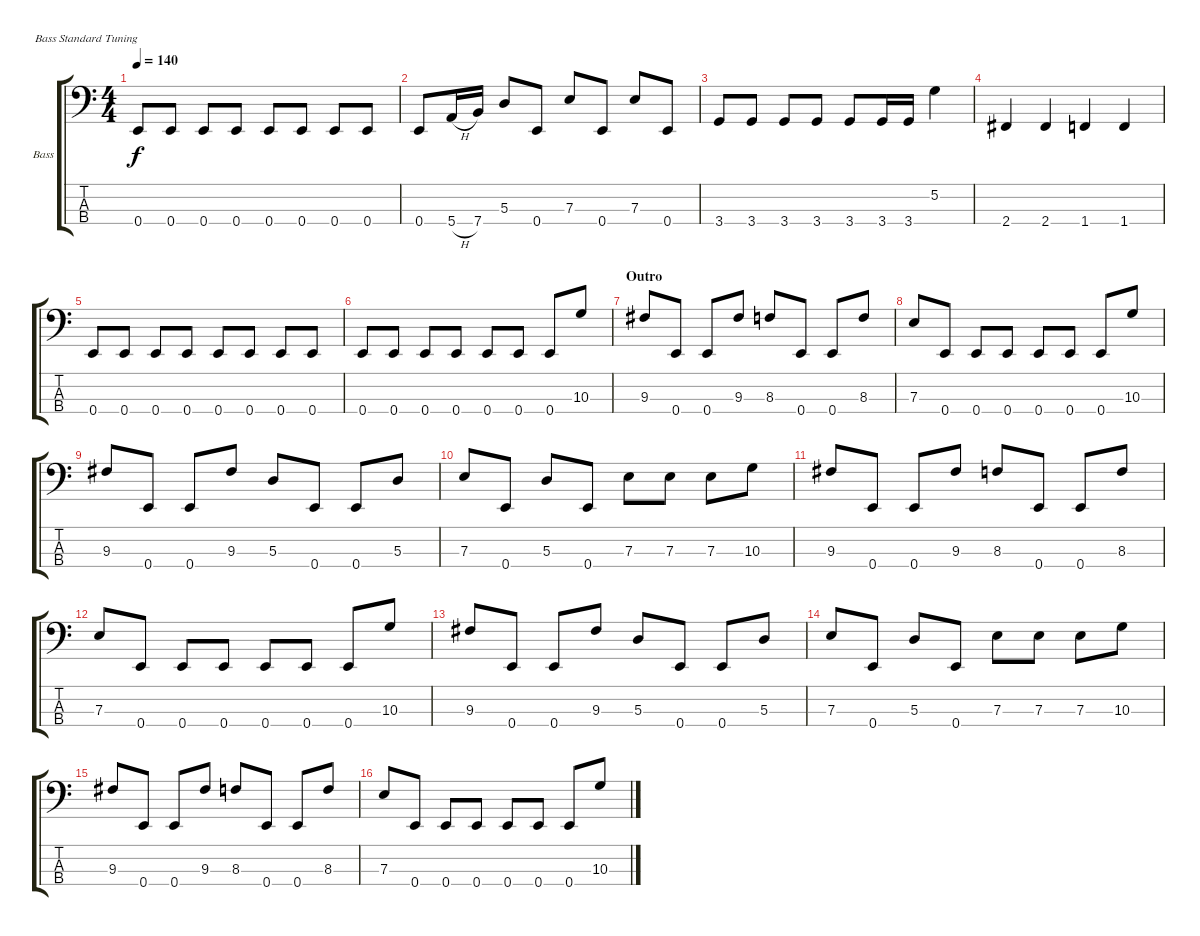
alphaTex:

\defaultSystemsLayout 4
\bracketExtendMode groupsimilarinstruments
\firstSystemTrackNameOrientation horizontal
\otherSystemsTrackNameOrientation horizontal
\track ("Bass" "Bass") {instrument electricbasspick}
\staff {score tabs}
\tuning (G2 D2 A1 E1)
\ts (4 4)
\tempo 140
\clef f4
\ks c
0.4.8{dy f} 0.4.8 0.4.8 0.4.8 0.4.8 0.4.8 0.4.8 0.4.8 |
0.4.8 5.4{h}.16 7.4.16 5.3.8 0.4.8 7.3.8 0.4.8 7.3.8 0.4.8 |
3.4.8 3.4.8 3.4.8 3.4.8 3.4.8 3.4.16 3.4.16 5.2.4 |
2.4.4 2.4.4 1.4.4 1.4.4 |
0.4.8 0.4.8 0.4.8 0.4.8 0.4.8 0.4.8 0.4.8 0.4.8 |
0.4.8 0.4.8 0.4.8 0.4.8 0.4.8 0.4.8 0.4.8 10.3.8 |
\section ("" "Outro")
9.3.8 0.4.8 0.4.8 9.3.8 8.3.8 0.4.8 0.4.8 8.3.8 |
\scale
0.333333 7.3.8 0.4.8 0.4.8 0.4.8 0.4.8 0.4.8 0.4.8 10.3.8 |
\scale
0.333333 9.3.8 0.4.8 0.4.8 9.3.8 5.3.8 0.4.8 0.4.8 5.3.8 |
\scale
0.333333 7.3.8 0.4.8 5.3.8 0.4.8 7.3.8 7.3.8 7.3.8 10.3.8 |
\scale
0.333333 9.3.8 0.4.8 0.4.8 9.3.8 8.3.8 0.4.8 0.4.8 8.3.8 |
\scale
0.333333 7.3.8 0.4.8 0.4.8 0.4.8 0.4.8 0.4.8 0.4.8 10.3.8 |
\scale
0.333333 9.3.8 0.4.8 0.4.8 9.3.8 5.3.8 0.4.8 0.4.8 5.3.8 |
\scale
0.333333 7.3.8 0.4.8 5.3.8 0.4.8 7.3.8 7.3.8 7.3.8 10.3.8 |
\scale
0.333333 9.3.8 0.4.8 0.4.8 9.3.8 8.3.8 0.4.8 0.4.8 8.3.8 |
\scale
0.333333 7.3.8 0.4.8 0.4.8 0.4.8 0.4.8 0.4.8 0.4.8 10.3.8
